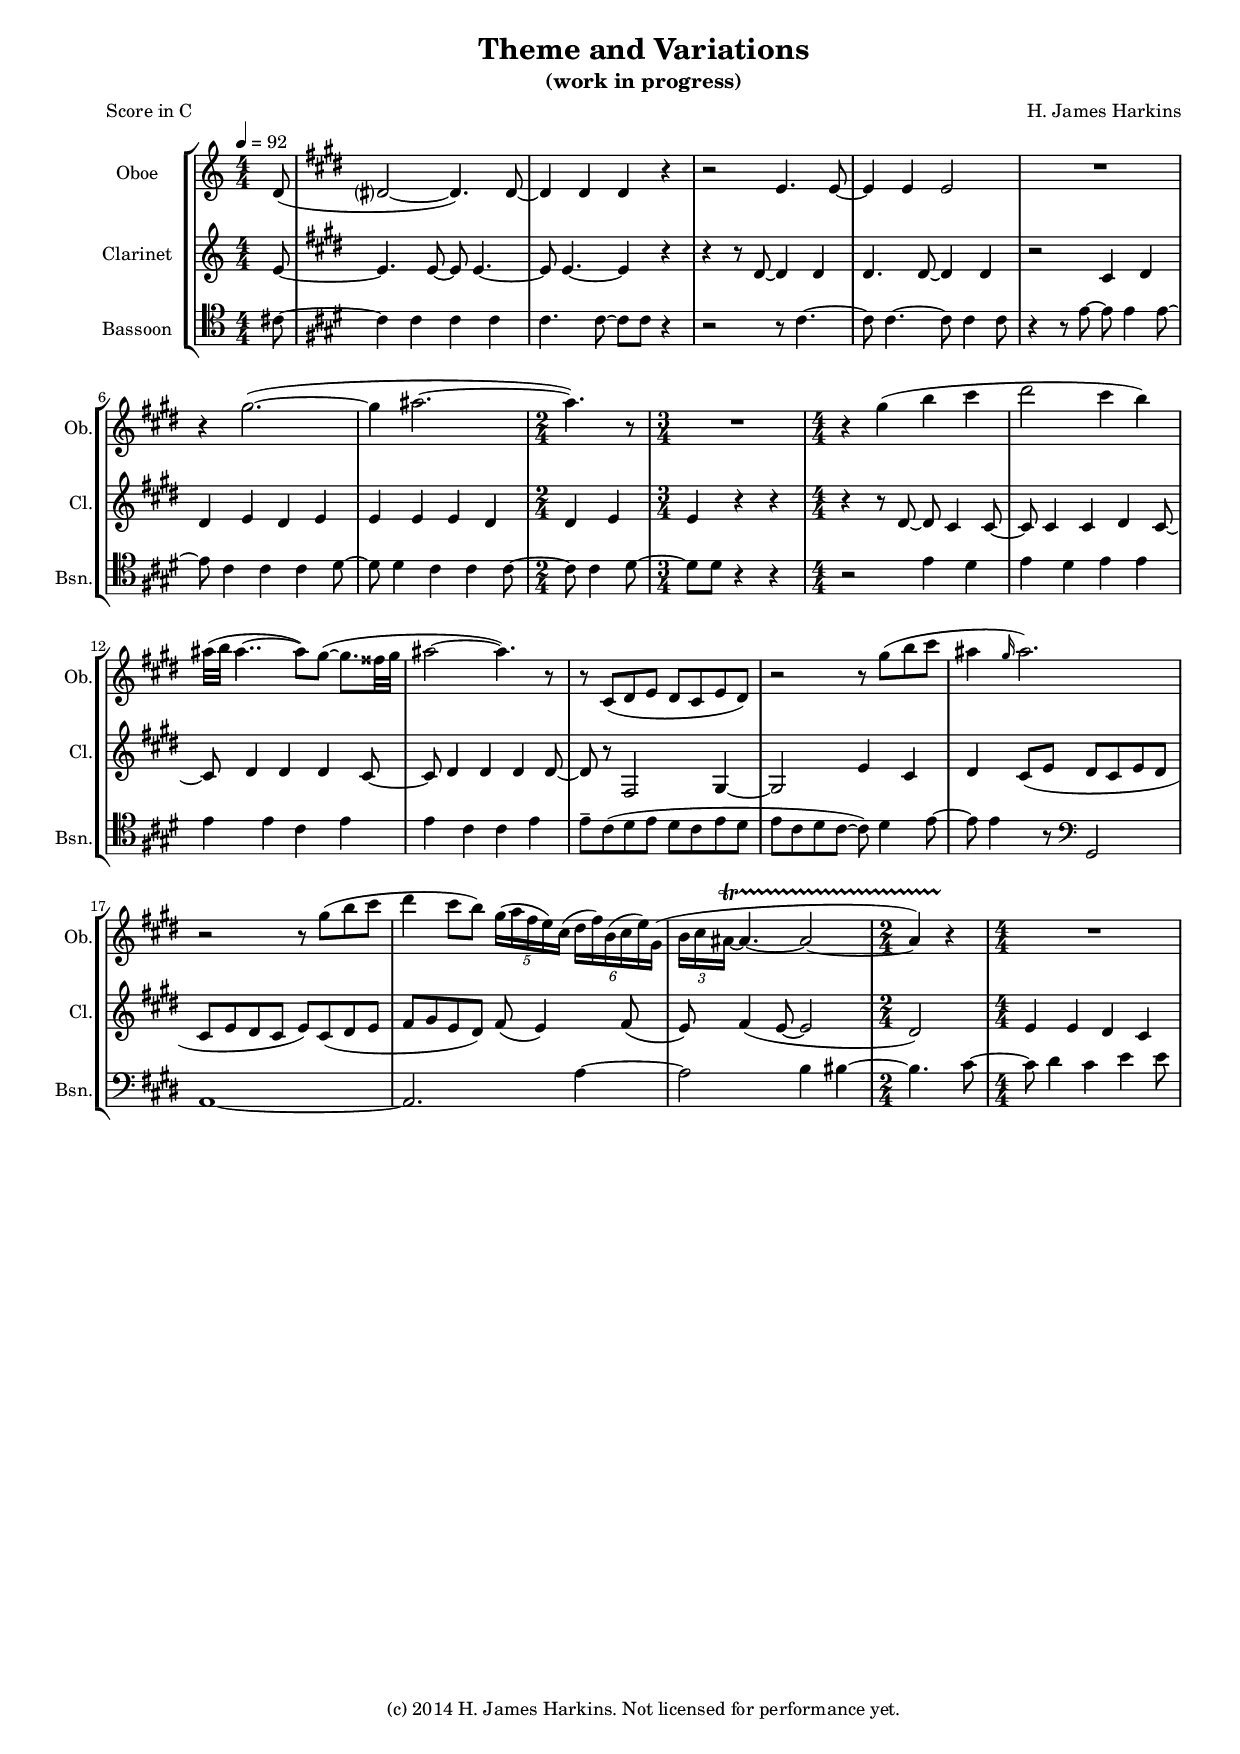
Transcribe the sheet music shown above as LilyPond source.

\version "2.18.2"
\include "english.ly"

#(set-global-staff-size 16)

\paper {
  left-margin = 1.8\cm
  line-width = 18.2\cm
  right-margin = 1\cm
}

\header {
  title = "Theme and Variations"
  subtitle = "(work in progress)"
  composer = "H. James Harkins"
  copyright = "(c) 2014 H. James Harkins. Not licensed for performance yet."
  poet = "Score in C"
}

globalC = {
  \time 4/4 \numericTimeSignature
  \tempo 4 = 92
  \partial 8 s8 |
  \key cs \minor
  s1*7
  \time 2/4 s2
  \time 3/4 s2.
  \time 4/4 s1*10
  \time 2/4 s2
  \time 4/4 s1
}

\score {
  \new StaffGroup <<
    \new Staff \with {
      instrumentName = "Oboe"
      shortInstrumentName = "Ob."
    } <<
      \globalC
      \relative c' {
        d8 (
        ds?2 ~ ds4. ) ds8 ~
        ds4 ds ds r
        r2 e4. e8 ~
        e4 e e2
        R1
        r4 gs'2. ~ (
        gs4 as2. ~
        as4. ) r8
        R2.
        r4 gs ( b cs
        ds2 cs4 b )
        as32 ( b as4.. ~ as8 ) gs8 ~ ( gs8. fss32 gs
        as2 ~ as4. ) r8
        r8 cs,, ( ds e ds cs e ds )
        r2 r8 gs' ( b cs
        as4 \grace gs16 as2. )
        r2 r8 gs ( b cs 
        ds4 cs8 b )
        \tuplet 5/4 { gs16 [ ( a fs e ) cs ] ( }
        \tuplet 6/4 { ds16 [ fs ) b, ( cs e ) %{ \shape #'((0 . 0) (0 . 0.5) (0 . 0.5) (0 . 0)) Slur %} gs, ] ( }
        | \tuplet 3/2 { b16 [ cs as16\startTrillSpan ~ ] } as4. ~ as2 ~
        as4 ) r4\stopTrillSpan
        R1
      }
    >>
    \new Staff \with {
      instrumentName = "Clarinet"
      shortInstrumentName = "Cl."
    } <<
      \globalC
      \new Voice \with {
        \remove "Note_heads_engraver"
        \consists "Completion_heads_engraver"
        \remove "Rest_engraver"
        \consists "Completion_rest_engraver"
      } \relative c' {
        e8 ~
        e4. e8 ~ e8 e4. ~
        e8 e4. ~ e4 r4
        r4 r8 ds ~ ds4 ds
        ds4. ds8 ~ ds4 ds
        r2 cs4 ds
        ds e ds e
        e e e ds
        ds e e r4 r4
        r4 r8 ds8 ~ ds8 cs4 cs %completion heads start here
        cs cs ds cs
        ds ds ds cs
        ds ds ds ds8 ~
        ds8 r8 fs,2 gs4 ~
        gs2 e'4 cs4
        ds cs8 ( e ds cs e ds
        cs e ds cs e ) cs ( ds e
        fs gs e ds ) fs8 ( e4 ) fs8 (
        e8 ) fs4 ( e8 ~ e2 % ds4 ~ % fs4 e8 ~
        ds2 ) 
        e4 e ds cs
      }
    >>
    \new Staff \with {
      instrumentName = "Bassoon"
      shortInstrumentName = "Bsn."
    } <<
      \globalC
      \new Voice \with {
        \remove "Note_heads_engraver"
        \consists "Completion_heads_engraver"
        \remove "Rest_engraver"
        \consists "Completion_rest_engraver"
      } \relative c' {
        \clef tenor
        cs8 ~
        cs4 cs cs cs
        cs4. cs8 ~ cs cs r4
        r2 r8 cs4. ~
        cs8 cs4. ~ cs8 cs4 cs8
        r4 r8 e8 ~ e8 e4 e4 %completion heads
        cs4 cs cs ds
        ds cs cs cs
        cs ds ds8 r4 r4
        r2 e4 ds
        e ds e e
        e e cs e
        e cs cs e
        e8-- cs ( ds e ds cs e ds
        e cs ds cs ~ cs ) ds4 e
        e4 r8 \clef bass gs,,2
        a1 ~
        a2. a'4 ~
        a2 b4 bs4 ~
        bs4. cs8 ~
        cs8 ds4 cs e e8
      }
    >>
  >>
  \layout {
    \context { \Staff \RemoveEmptyStaves }
  }
  \midi {}
}
